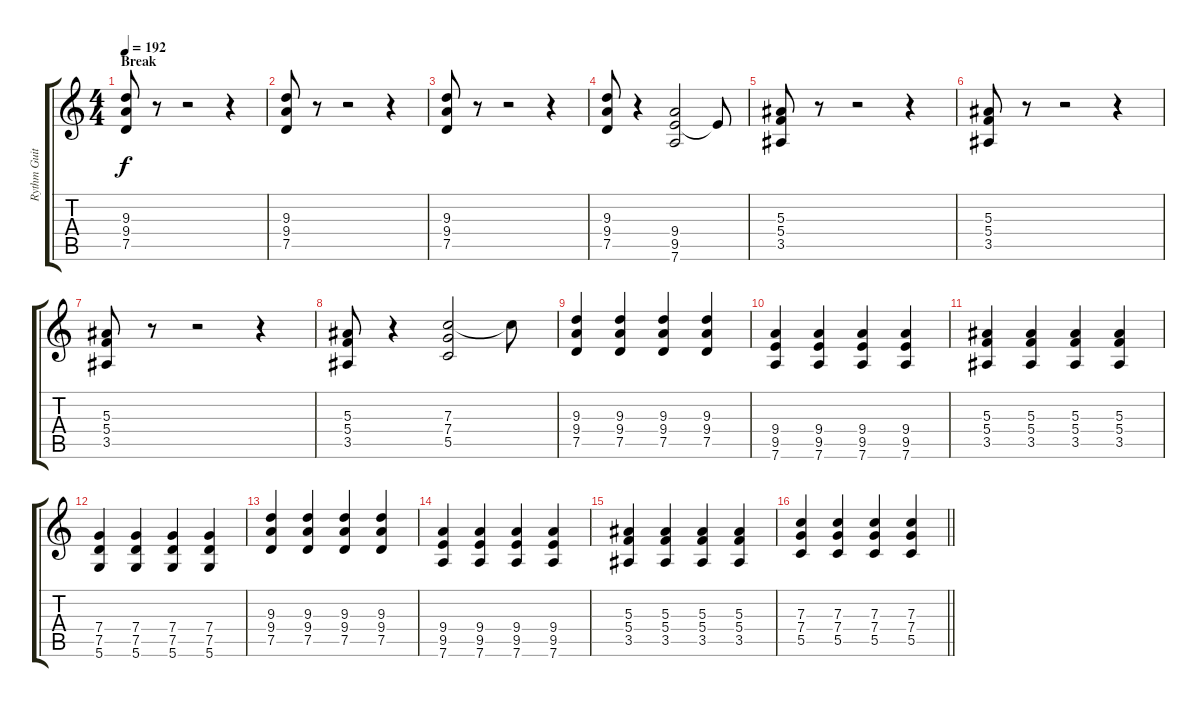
\track ("Rythm Guitar" "Rythm Guit") {instrument overdrivenguitar}
\staff {score tabs}
\tuning (D4 A3 F3 C3 G2 D2) {hide}
\ts (4 4)
\section ("" "Break")
\tempo 192
\clef g2
\ks c
(9.3 9.4 7.5).8{dy f} r.8 r.2 r.4 |
(9.3 9.4 7.5).8 r.8 r.2 r.4 |
(9.3 9.4 7.5).8 r.8 r.2 r.4 |
(9.3 9.4 7.5).8 r.4 (9.4 9.5 7.6).2 9.5{t}.8 |
(5.3 5.4 3.5).8 r.8 r.2 r.4 |
(5.3 5.4 3.5).8 r.8 r.2 r.4 |
(5.3 5.4 3.5).8 r.8 r.2 r.4 |
(5.3 5.4 3.5).8 r.4 (7.3 7.4 5.5).2 7.3{t}.8 |
(9.3 9.4 7.5).4 (9.3 9.4 7.5).4 (9.3 9.4 7.5).4 (9.3 9.4 7.5).4 |
(9.4 9.5 7.6).4 (9.4 9.5 7.6).4 (9.4 9.5 7.6).4 (9.4 9.5 7.6).4 |
(5.3 5.4 3.5).4 (5.3 5.4 3.5).4 (5.3 5.4 3.5).4 (5.3 5.4 3.5).4 |
(7.4 7.5 5.6).4 (7.4 7.5 5.6).4 (7.4 7.5 5.6).4 (7.4 7.5 5.6).4 |
(9.3 9.4 7.5).4 (9.3 9.4 7.5).4 (9.3 9.4 7.5).4 (9.3 9.4 7.5).4 |
(9.4 9.5 7.6).4 (9.4 9.5 7.6).4 (9.4 9.5 7.6).4 (9.4 9.5 7.6).4 |
(5.3 5.4 3.5).4 (5.3 5.4 3.5).4 (5.3 5.4 3.5).4 (5.3 5.4 3.5).4 |
\barLineRight lightlight
(7.3 7.4 5.5).4 (7.3 7.4 5.5).4 (7.3 7.4 5.5).4 (7.3 7.4 5.5).4
